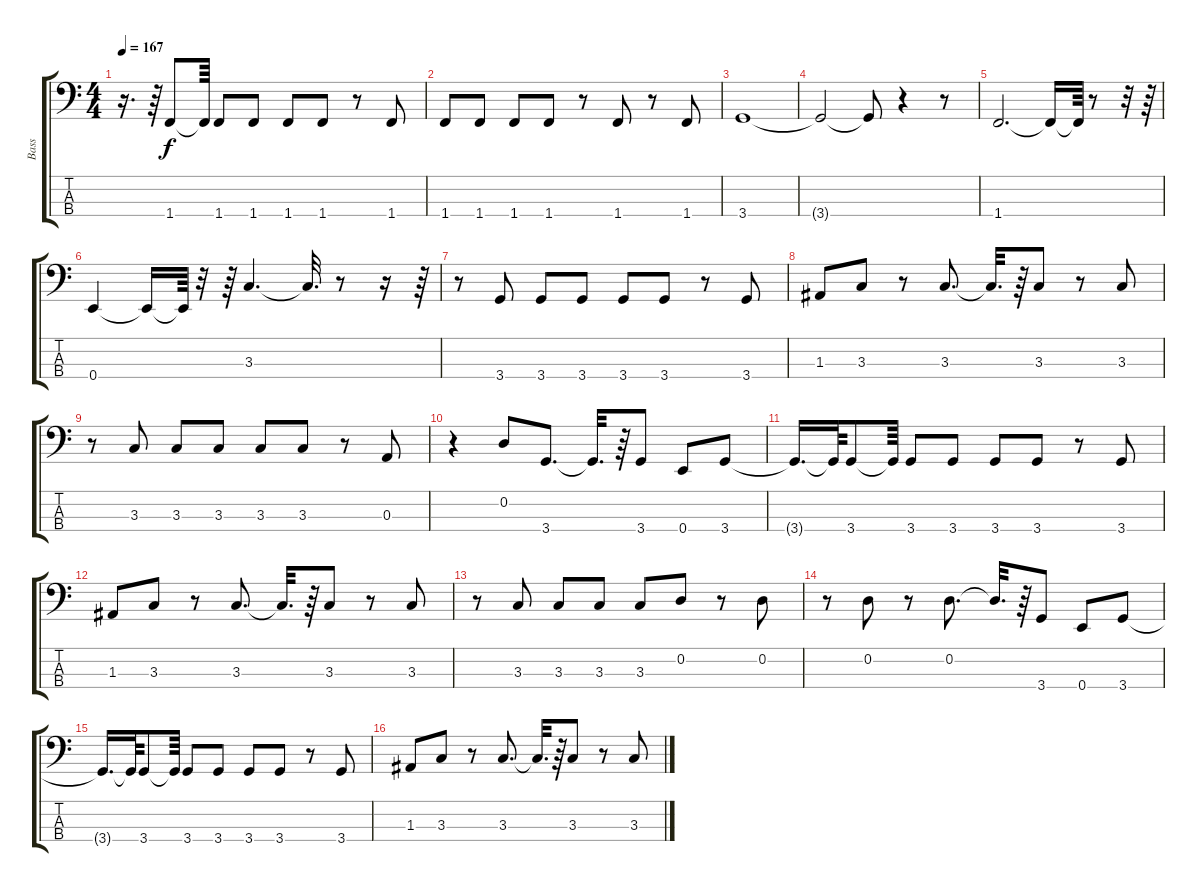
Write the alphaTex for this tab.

\track ("Bass" "Bass") {instrument slapbass2}
\staff {score tabs}
\tuning (G2 D2 A1 E1) {hide}
\ts (4 4)
\tempo 167
\clef f4
\ks c
r.16{d dy f} r.64 1.4.8 1.4{t}.64 1.4.8 1.4.8 1.4.8 1.4.8 r.8 1.4.8 |
1.4.8 1.4.8 1.4.8 1.4.8 r.8 1.4.8 r.8 1.4.8 |
3.4.1 |
3.4{t}.2 3.4{t}.8 r.4 r.8 |
1.4.2{d} 1.4{t}.16 1.4{t}.64 r.8 r.32 r.64 |
0.4.4 0.4{t}.16 0.4{t}.64 r.32 r.64 3.3.4{d} 3.3{t}.32{d} r.8 r.16 r.64 |
r.8 3.4.8 3.4.8 3.4.8 3.4.8 3.4.8 r.8 3.4.8 |
1.3.8 3.3.8 r.8 3.3.8{d} 3.3{t}.32{d} r.64 3.3.8 r.8 3.3.8 |
r.8 3.3.8 3.3.8 3.3.8 3.3.8 3.3.8 r.8 0.3.8 |
r.4 0.2.8 3.4.8{d} 3.4{t}.32{d} r.64 3.4.8 0.4.8 3.4.8 |
3.4{t}.16{d} 3.4{t}.64 3.4.8 3.4{t}.64 3.4.8 3.4.8 3.4.8 3.4.8 r.8 3.4.8 |
1.3.8 3.3.8 r.8 3.3.8{d} 3.3{t}.32{d} r.64 3.3.8 r.8 3.3.8 |
r.8 3.3.8 3.3.8 3.3.8 3.3.8 0.2.8 r.8 0.2.8 |
r.8 0.2.8 r.8 0.2.8{d} 0.2{t}.32{d} r.64 3.4.8 0.4.8 3.4.8 |
3.4{t}.16{d} 3.4{t}.64 3.4.8 3.4{t}.64 3.4.8 3.4.8 3.4.8 3.4.8 r.8 3.4.8 |
1.3.8 3.3.8 r.8 3.3.8{d} 3.3{t}.32{d} r.64 3.3.8 r.8 3.3.8
